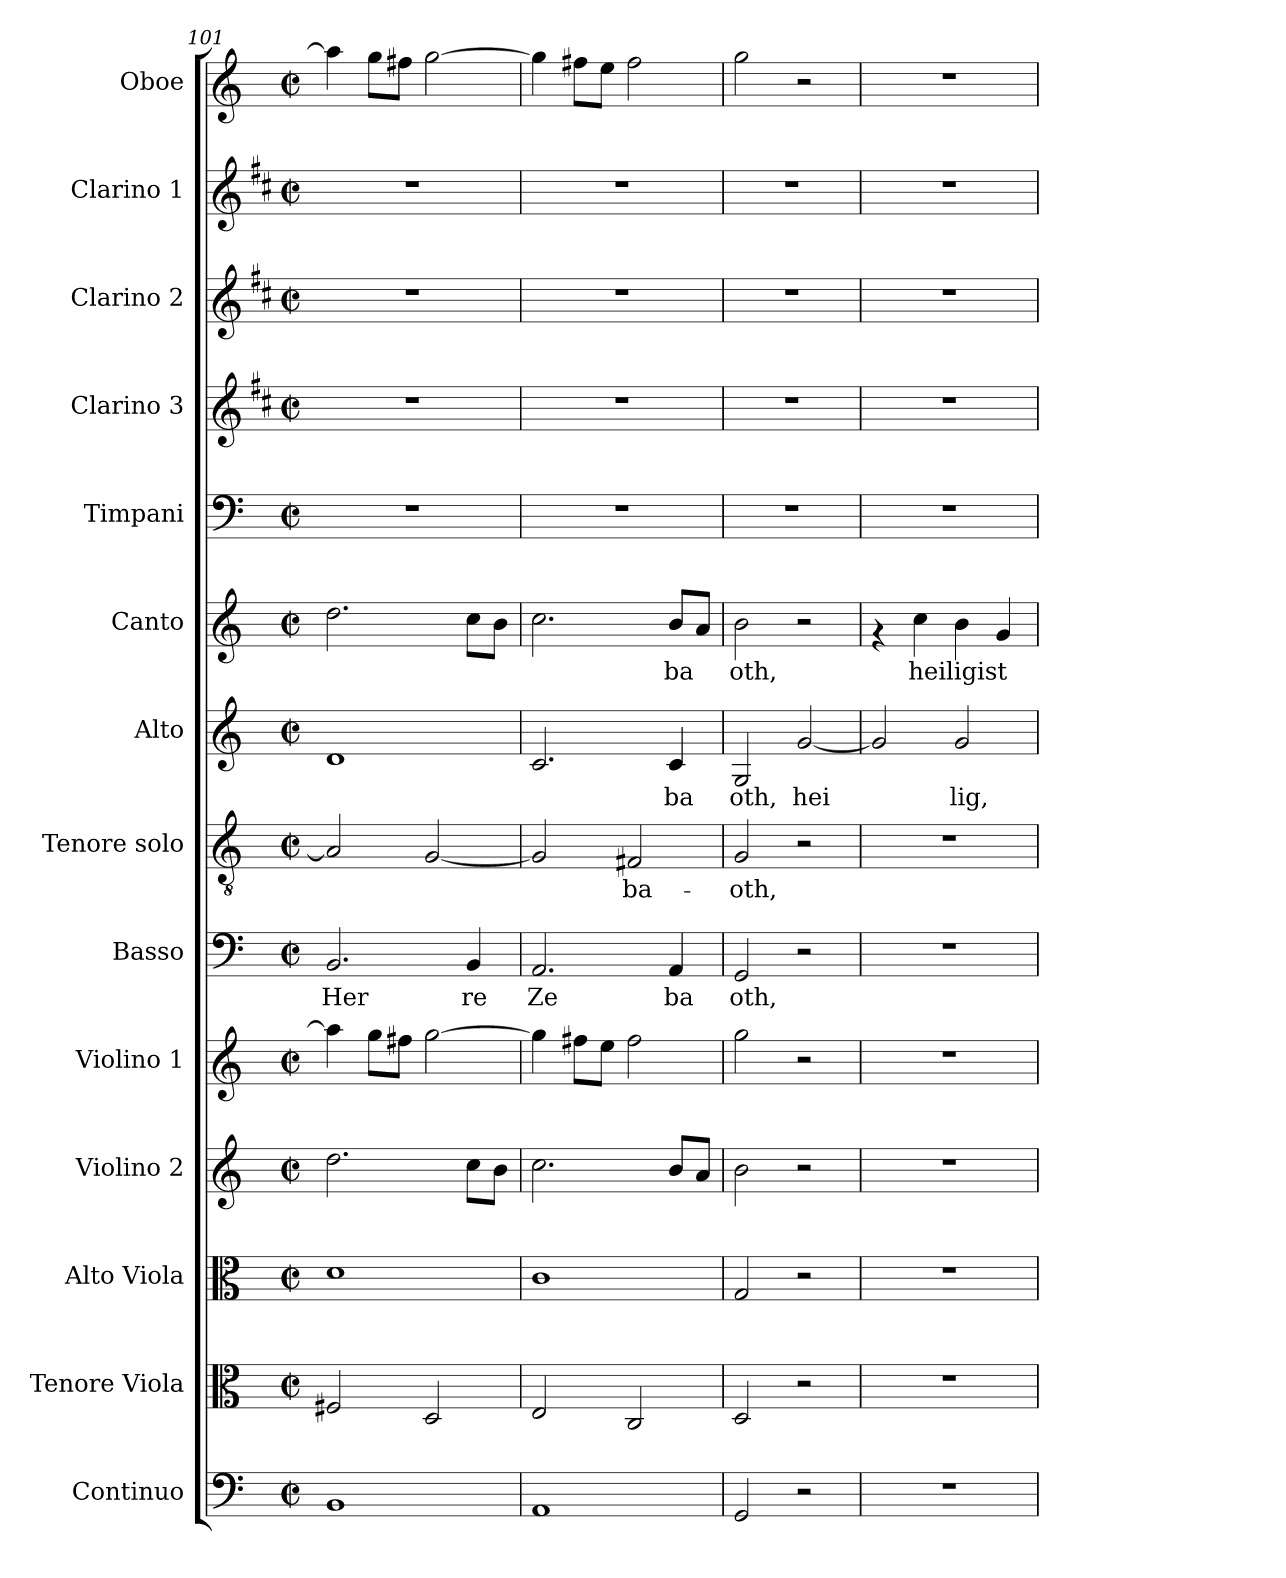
**kern	**kern	**kern	**kern	**kern	**kern	**text	**kern	**text	**kern	**text	**kern	**text	**kern	**kern	**kern	**kern	**kern
*part14	*part13	*part12	*part11	*part10	*part9	*part9	*part8	*part8	*part7	*part7	*part6	*part6	*part5	*part4	*part3	*part2	*part1
*staff14	*staff13	*staff12	*staff11	*staff10	*staff9	*staff9	*staff8	*staff8	*staff7	*staff7	*staff6	*staff6	*staff5	*staff4	*staff3	*staff2	*staff1
*I"Continuo	*I"Tenore Viola	*I"Alto Viola	*I"Violino 2	*I"Violino 1	*I"Basso	*	*I"Tenore solo	*	*I"Alto	*	*I"Canto	*	*I"Timpani	*I"Clarino 3	*I"Clarino 2	*I"Clarino 1	*I"Oboe
*I'Continuo	*I'Tenore Viola	*I'Alto Viola	*I'Violino 2	*I'Violino 1	*I'Basso	*	*I'Tenore	*	*I'Alto	*	*I'Canto	*	*I'Timpani	*I'Clarino 3	*I'Clarino 2	*I'Clarino 1	*I'Oboe
*clefF4	*clefC3	*clefC3	*clefG2	*clefG2	*clefF4	*	*clefGv2	*	*clefG2	*	*clefG2	*	*clefF4	*clefG2	*clefG2	*clefG2	*clefG2
*	*	*	*	*	*	*	*	*	*	*	*	*	*	*ITrd1c2	*ITrd1c2	*ITrd1c2	*
*k[]	*k[]	*k[]	*k[]	*k[]	*k[]	*	*k[]	*	*k[]	*	*k[]	*	*k[]	*k[]	*k[]	*k[]	*k[]
*C:	*C:	*C:	*C:	*C:	*C:	*	*C:	*	*C:	*	*C:	*	*C:	*C:	*C:	*C:	*C:
*M2/2	*M2/2	*M2/2	*M2/2	*M2/2	*M2/2	*	*M2/2	*	*M2/2	*	*M2/2	*	*M2/2	*M2/2	*M2/2	*M2/2	*M2/2
*met(c|)	*met(c|)	*met(c|)	*met(c|)	*met(c|)	*met(c|)	*	*met(c|)	*	*met(c|)	*	*met(c|)	*	*met(c|)	*met(c|)	*met(c|)	*met(c|)	*met(c|)
=101	=101	=101	=101	=101	=101	=101	=101	=101	=101	=101	=101	=101	=101	=101	=101	=101	=101
!	!	!	!	!	!	!LO:LY:b:cj	!	!LO:LY:b	!	!LO:LY:b:cj	!	!LO:LY:b:cj	!	!	!	!	!
1BB	2F#X/	1d	2.dd\	4aa\]	2.BB/	Her	2A/]	--	1d	.	2.dd\	.	1r	1r	1r	1r	4aa\]
.	.	.	.	8gg\L	.	.	.	.	.	.	.	.	.	.	.	.	8gg\L
.	.	.	.	8ff#X\J	.	.	.	.	.	.	.	.	.	.	.	.	8ff#X\J
!	!	!	!	!	!	!	!	!LO:LY:b	!	!	!	!	!	!	!	!	!
.	2D/	.	.	[>2gg\	.	.	[<2G/	--	.	.	.	.	.	.	.	.	[>2gg\
!	!	!	!	!	!	!LO:LY:b:cj	!	!	!	!	!	!LO:LY:b:cj	!	!	!	!	!
.	.	.	8cc\L	.	4BB/	re	.	.	.	.	8cc\L	.	.	.	.	.	.
!	!	!	!	!	!	!	!	!	!	!	!	!LO:LY:b:cj	!	!	!	!	!
.	.	.	8b\J	.	.	.	.	.	.	.	8b\J	.	.	.	.	.	.
=102	=102	=102	=102	=102	=102	=102	=102	=102	=102	=102	=102	=102	=102	=102	=102	=102	=102
!	!	!	!	!	!	!LO:LY:b:cj	!	!LO:LY:b	!	!LO:LY:b:cj	!	!LO:LY:b:cj	!	!	!	!	!
1AA	2E/	1c	2.cc\	4gg\]	2.AA/	Ze	2G/]	--	2.c/	.	2.cc\	.	1r	1r	1r	1r	4gg\]
.	.	.	.	8ff#X\L	.	.	.	.	.	.	.	.	.	.	.	.	8ff#X\L
.	.	.	.	8ee\J	.	.	.	.	.	.	.	.	.	.	.	.	8ee\J
!	!	!	!	!	!	!	!	!LO:LY:b	!	!	!	!	!	!	!	!	!
.	2C/	.	.	2ff#\	.	.	2F#X/	-ba-	.	.	.	.	.	.	.	.	2ff#\
!	!	!	!	!	!	!LO:LY:b:cj	!	!	!	!LO:LY:b:cj	!	!LO:LY:b:cj	!	!	!	!	!
.	.	.	8b/L	.	4AA/	ba	.	.	4c/	ba	8b/L	ba	.	.	.	.	.
!	!	!	!	!	!	!	!	!	!	!	!	!LO:LY:b:cj	!	!	!	!	!
.	.	.	8a/J	.	.	.	.	.	.	.	8a/J	.	.	.	.	.	.
=103	=103	=103	=103	=103	=103	=103	=103	=103	=103	=103	=103	=103	=103	=103	=103	=103	=103
!	!	!	!	!	!	!LO:LY:b:cj	!	!LO:LY:b	!	!LO:LY:b:cj	!	!LO:LY:b:cj	!	!	!	!	!
2GG/	2D/	2G/	2b\	2gg\	2GG/	oth,	2G/	-oth,	2G/	oth,	2b\	oth,	1r	1r	1r	1r	2gg\
!	!	!	!	!	!	!	!	!	!	!LO:LY:b:cj	!	!	!	!	!	!	!
2r	2r	2r	2r	2r	2r	.	2r	.	[<2g/	hei	2r	.	.	.	.	.	2r
=104	=104	=104	=104	=104	=104	=104	=104	=104	=104	=104	=104	=104	=104	=104	=104	=104	=104
!	!	!	!	!	!	!	!	!	!	!LO:LY:b:cj	!	!	!	!	!	!	!
1r	1r	1r	1r	1r	1r	.	1r	.	2g/]	.	4rf	.	1r	1r	1r	1r	1r
!	!	!	!	!	!	!	!	!	!	!	!	!LO:LY:b:cj	!	!	!	!	!
.	.	.	.	.	.	.	.	.	.	.	4cc\	heiligist	.	.	.	.	.
!	!	!	!	!	!	!	!	!	!	!LO:LY:b:cj	!	!LO:LY:b:cj	!	!	!	!	!
.	.	.	.	.	.	.	.	.	2g/	lig,	4b\	.	.	.	.	.	.
!	!	!	!	!	!	!	!	!	!	!	!	!LO:LY:b:cj	!	!	!	!	!
.	.	.	.	.	.	.	.	.	.	.	4g/	.	.	.	.	.	.
=	=	=	=	=	=	=	=	=	=	=	=	=	=	=	=	=	=
*-	*-	*-	*-	*-	*-	*-	*-	*-	*-	*-	*-	*-	*-	*-	*-	*-	*-
